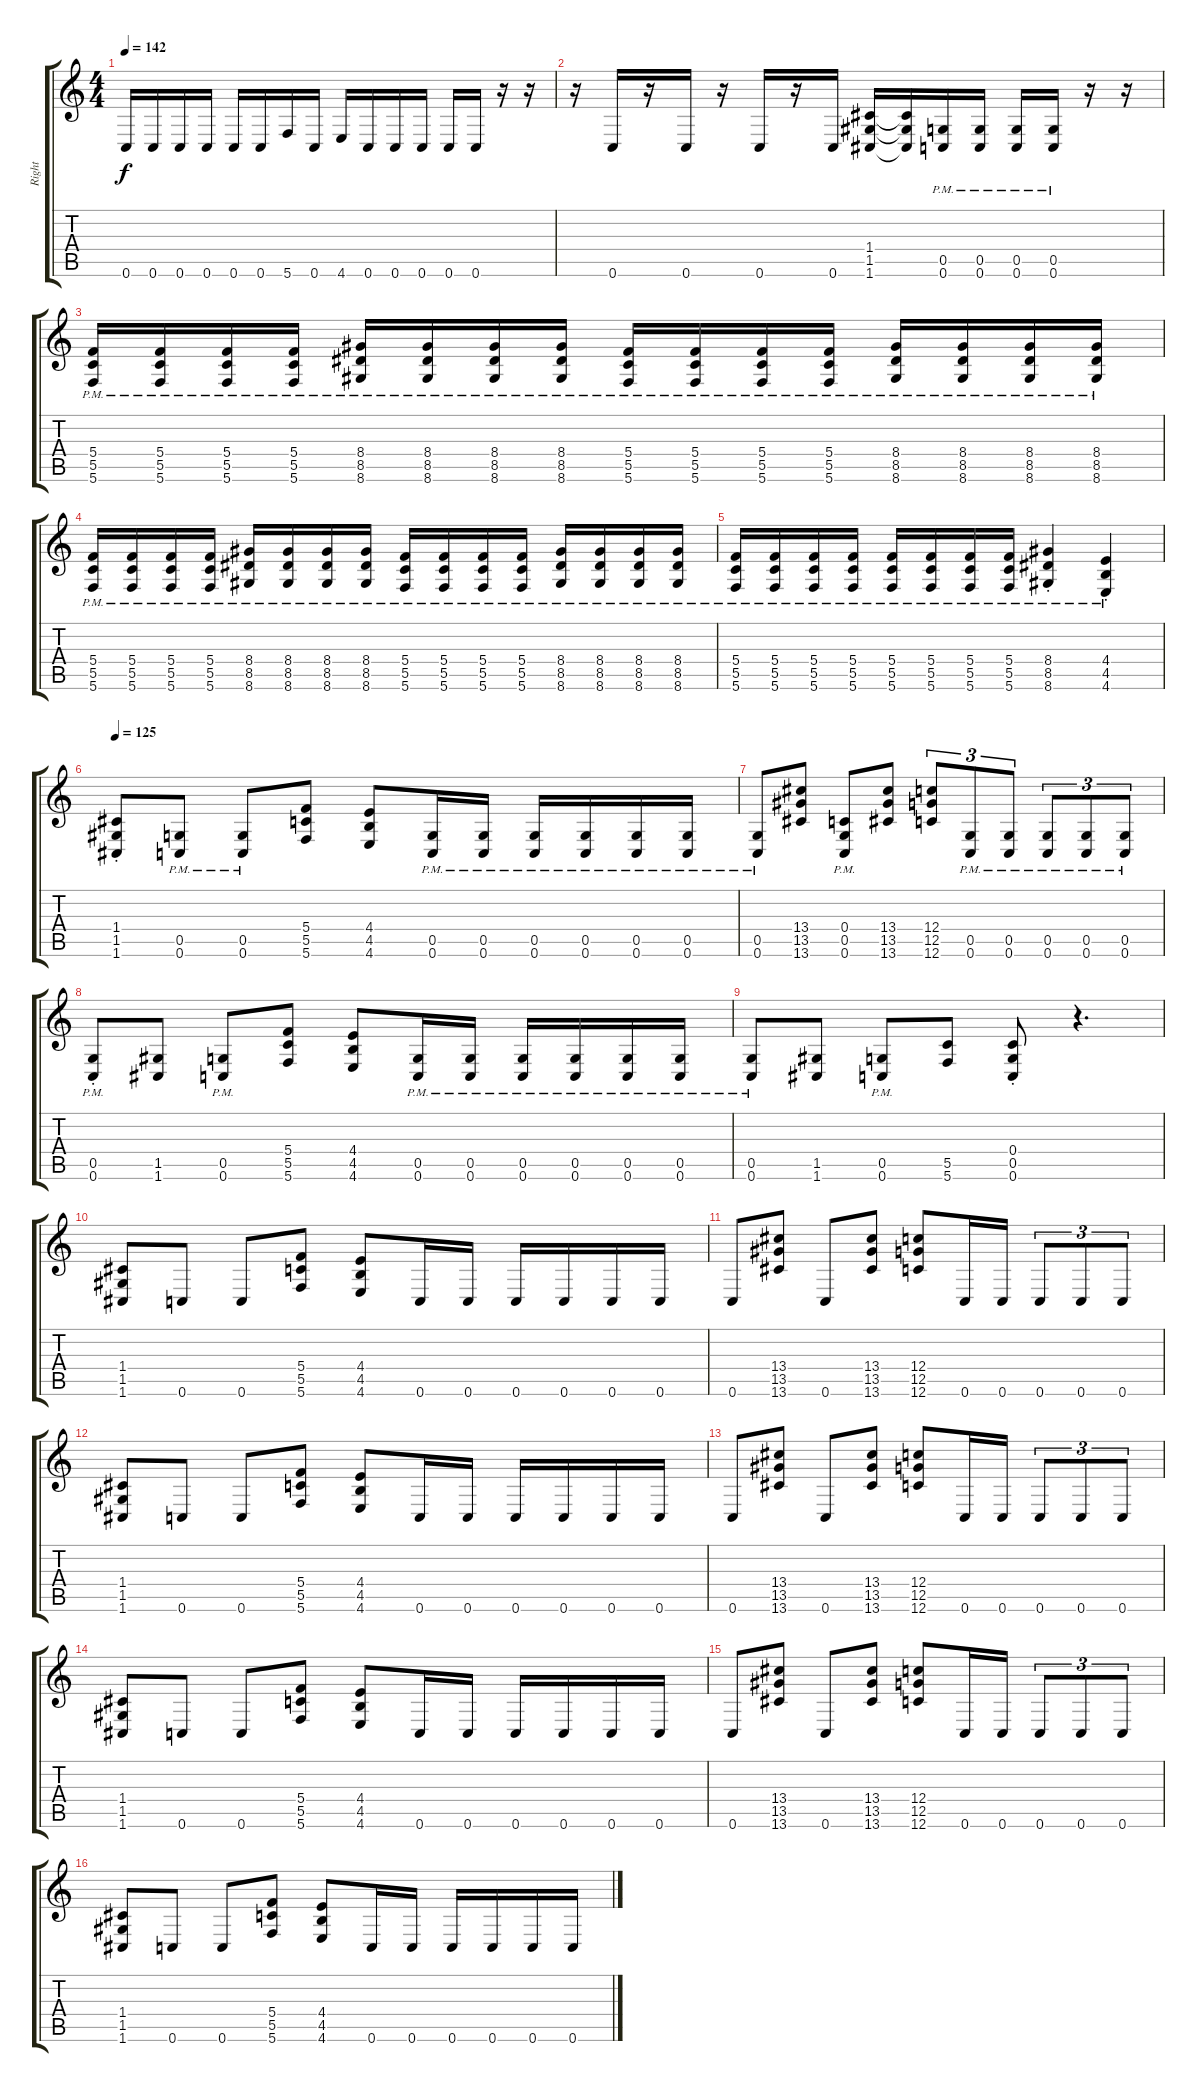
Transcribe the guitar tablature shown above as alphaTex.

\track ("Right" "Right") {instrument overdrivenguitar}
\staff {score tabs}
\tuning (D4 A3 F3 C3 G2 C2) {hide}
\ts (4 4)
\tempo 142
\clef g2
\ks c
0.6.16{dy f} 0.6.16 0.6.16 0.6.16 0.6.16 0.6.16 5.6.16 0.6.16 4.6.16 0.6.16 0.6.16 0.6.16 0.6.16 0.6.16 r.16 r.16 |
r.16 0.6.16 r.16 0.6.16 r.16 0.6.16 r.16 0.6.16 (1.4 1.5 1.6).16 (1.4{t} 1.5{t} 1.6{t}).16 (0.5{pm} 0.6{pm}).16 (0.5{pm} 0.6{pm}).16 (0.5{pm} 0.6{pm}).16 (0.5{pm} 0.6{pm}).16 r.16 r.16 |
(5.4 5.5 5.6{pm}).16 (5.4 5.5 5.6{pm}).16 (5.4 5.5 5.6{pm}).16 (5.4 5.5 5.6{pm}).16 (8.4 8.5 8.6{pm}).16 (8.4 8.5 8.6{pm}).16 (8.4 8.5 8.6{pm}).16 (8.4 8.5 8.6{pm}).16 (5.4 5.5 5.6{pm}).16 (5.4 5.5 5.6{pm}).16 (5.4 5.5 5.6{pm}).16 (5.4 5.5 5.6{pm}).16 (8.4 8.5 8.6{pm}).16 (8.4 8.5 8.6{pm}).16 (8.4 8.5 8.6{pm}).16 (8.4 8.5 8.6{pm}).16 |
(5.4 5.5 5.6{pm}).16 (5.4 5.5 5.6{pm}).16 (5.4 5.5 5.6{pm}).16 (5.4 5.5 5.6{pm}).16 (8.4 8.5 8.6{pm}).16 (8.4 8.5 8.6{pm}).16 (8.4 8.5 8.6{pm}).16 (8.4 8.5 8.6{pm}).16 (5.4 5.5 5.6{pm}).16 (5.4 5.5 5.6{pm}).16 (5.4 5.5 5.6{pm}).16 (5.4 5.5 5.6{pm}).16 (8.4 8.5 8.6{pm}).16 (8.4 8.5 8.6{pm}).16 (8.4 8.5 8.6{pm}).16 (8.4 8.5 8.6{pm}).16 |
(5.4 5.5 5.6{pm}).16 (5.4 5.5 5.6{pm}).16 (5.4 5.5 5.6{pm}).16 (5.4 5.5 5.6{pm}).16 (5.4 5.5 5.6{pm}).16 (5.4 5.5 5.6{pm}).16 (5.4 5.5 5.6{pm}).16 (5.4 5.5 5.6{pm}).16 (8.4{pm} 8.5{pm} 8.6{pm st}).4 (4.4{pm} 4.5{pm} 4.6{pm st}).4 |
\tempo 125
(1.4 1.5 1.6{st}).8 (0.5{pm} 0.6{pm}).8 (0.5{pm} 0.6{pm}).8 (5.4 5.5 5.6).8 (4.4 4.5 4.6).8 (0.5{pm} 0.6{pm}).16 (0.5{pm} 0.6{pm}).16 (0.5{pm} 0.6{pm}).16 (0.5{pm} 0.6{pm}).16 (0.5{pm} 0.6{pm}).16 (0.5{pm} 0.6{pm}).16 |
(0.5{pm} 0.6{pm}).8 (13.4 13.5 13.6).8 (0.4{pm} 0.5{pm} 0.6{pm}).8 (13.4 13.5 13.6).8 (12.4 12.5 12.6).8{tu (3 2)} (0.5{pm} 0.6{pm}).8{tu (3 2)} (0.5{pm} 0.6{pm}).8{tu (3 2)} (0.5{pm} 0.6{pm}).8{tu (3 2)} (0.5{pm} 0.6{pm}).8{tu (3 2)} (0.5{pm} 0.6{pm}).8{tu (3 2)} |
(0.5{pm} 0.6{pm st}).8 (1.5 1.6).8 (0.5{pm} 0.6{pm}).8 (5.4 5.5 5.6).8 (4.4 4.5 4.6).8 (0.5{pm} 0.6{pm}).16 (0.5{pm} 0.6{pm}).16 (0.5{pm} 0.6{pm}).16 (0.5{pm} 0.6{pm}).16 (0.5{pm} 0.6{pm}).16 (0.5{pm} 0.6{pm}).16 |
(0.5{pm} 0.6{pm}).8 (1.5 1.6).8 (0.5{pm} 0.6{pm}).8 (5.5 5.6).8 (0.4 0.5 0.6{st}).8 r.4{d} |
(1.4 1.5 1.6).8 0.6.8 0.6.8 (5.4 5.5 5.6).8 (4.4 4.5 4.6).8 0.6.16 0.6.16 0.6.16 0.6.16 0.6.16 0.6.16 |
0.6.8 (13.4 13.5 13.6).8 0.6.8 (13.4 13.5 13.6).8 (12.4 12.5 12.6).8 0.6.16 0.6.16 0.6.8{tu (3 2)} 0.6.8{tu (3 2)} 0.6.8{tu (3 2)} |
(1.4 1.5 1.6).8 0.6.8 0.6.8 (5.4 5.5 5.6).8 (4.4 4.5 4.6).8 0.6.16 0.6.16 0.6.16 0.6.16 0.6.16 0.6.16 |
0.6.8 (13.4 13.5 13.6).8 0.6.8 (13.4 13.5 13.6).8 (12.4 12.5 12.6).8 0.6.16 0.6.16 0.6.8{tu (3 2)} 0.6.8{tu (3 2)} 0.6.8{tu (3 2)} |
(1.4 1.5 1.6).8 0.6.8 0.6.8 (5.4 5.5 5.6).8 (4.4 4.5 4.6).8 0.6.16 0.6.16 0.6.16 0.6.16 0.6.16 0.6.16 |
0.6.8 (13.4 13.5 13.6).8 0.6.8 (13.4 13.5 13.6).8 (12.4 12.5 12.6).8 0.6.16 0.6.16 0.6.8{tu (3 2)} 0.6.8{tu (3 2)} 0.6.8{tu (3 2)} |
(1.4 1.5 1.6).8 0.6.8 0.6.8 (5.4 5.5 5.6).8 (4.4 4.5 4.6).8 0.6.16 0.6.16 0.6.16 0.6.16 0.6.16 0.6.16
